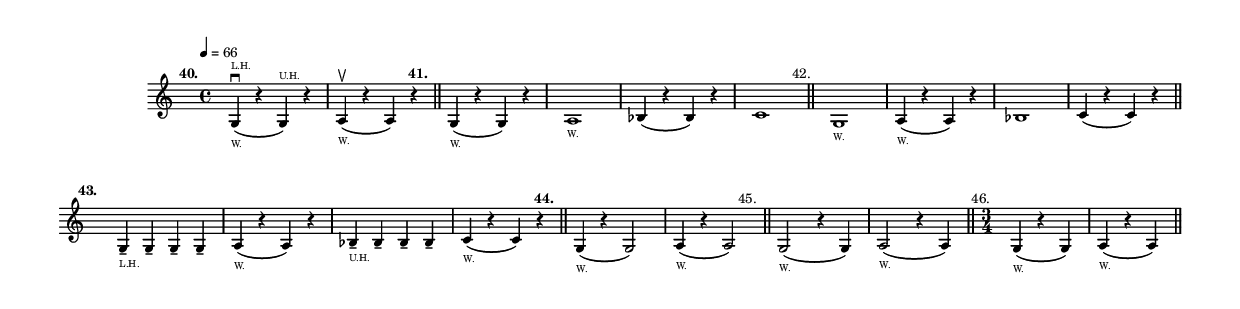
\version "2.24.1"
\language "english"
\paper {
#'(set-paper-size "letter")
}

\layout {
	#(layout-set-staff-size 12)
}

\score {
	\layout {
		\context {
			\Score
			\omit BarNumber
		}
	}
	\new Staff \with {
	}{
		\relative {
			\key c \major 
			\time 4/4
			\tempo 4 = 66
			  g4( \downbow 
				^\markup \translate #'(-5 . 0) \bold "40." 
				_\markup \teeny "W." 
				^\markup \teeny "L.H." 
				r4 g4) 
				^\markup \teeny "U.H." 
				r4
			| a4( \upbow _\markup \teeny "W." r4 a4) r4
			\bar "||"
			| g4( _\markup \teeny "W." 
			^\markup \translate #'(-4 . 0) \bold "41."
			r4 g4) r4
			| a1 _\markup \teeny "W."
			| bf4( r4 bf4) r4
			| c1
			\bar "||"
			| g1 _\markup \teeny "W."
			^\markup \translate #'(-4 . 0) "42."
			| a4( _\markup \teeny "W." r4 a4) r4
			| bf1 
			| c4 ( r4 c4) r4
			\bar "||"
			\break
			| g4 _\markup \teeny "L.H." -- 
			^\markup \translate #'(-4 . 0) \bold "43."
			  g4 -- g4 -- g4 --
			| a4 ( _\markup \teeny "W." r4 a4 ) r4
			| bf4 -- _\markup \teeny "U.H." bf4 -- bf4 -- bf4 --
			| c4( _\markup \teeny "W." r4 c4 ) r4
			\bar "||"
			| g4 (
				^\markup \translate #'(-4 . 0) \bold "44."
				_\markup \teeny "W."
				r4 g2 )
			| a4 ( _\markup \teeny "W." r4 a2)
			\bar "||"
			| g2 ( 
				^\markup \translate #'(-4 . 0) "45."
				_\markup \teeny "W."
				r4 g4 )
			| a2 ( 
			  _\markup \teeny "W."
				r4 a4 )
			\bar "||"
			\time 3/4
			| g4 ( 
				^\markup \translate #'(-4 . 0) "46."
				_\markup \teeny "W."
				r4 g4 )
			| a4 ( 
			  _\markup \teeny "W."
				r4 a4 )
			\bar "||"
  	}
	}
}
